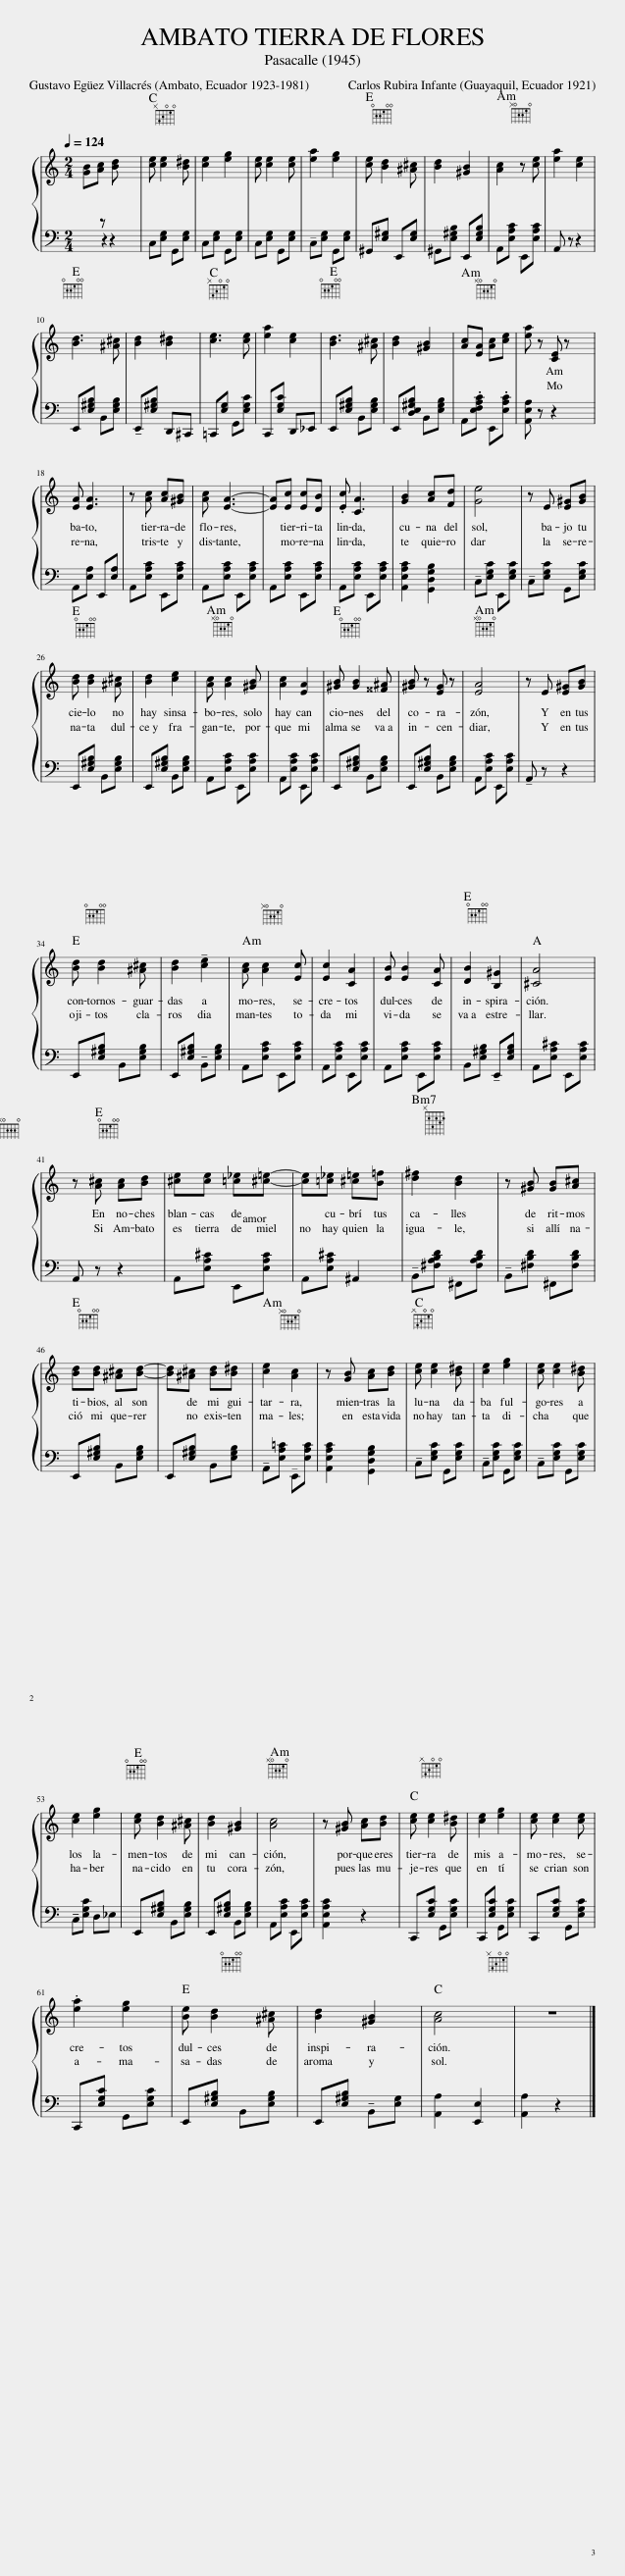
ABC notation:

X:1
%%score { 1 | 2 }
L:1/8
Q:1/4=124
M:2/4
I:linebreak $
K:C
V:1 treble
V:2 bass
V:1
 [GB][Ac] [Bd] z | [ce] [ce]2 [B^d] | [ce]2 [eg]2 | [ce] [ce]2 [ce] | [ea]2 [eg]2 | %5
 [ce] [Bd]2 [^A^c] | [Bd]2 [^GB]2 | [Ac]2 z [ce] | [ea]2 [ce]2 |$ [Bd]3 [^A^c] | %10
 [Bd]2 [B^d]2 | [ce]3 [ce] | [ea]2 [ce]2 | [Bd]3 [^A^c] | [Bd]2 [^GB]2 | %15
 [Ac][EA] [Ac][ce] | [ea] z [CE] z |$ [EA] [EA]3 | z [Ac] [Ac][^GB] | [Ac] [EA]3- | %20
 [EA][Ec] [Ec][DB] | .[Ec] [CA]3 | [GB]2 [Ac][Fd] | [Ge]4 | z E [E^G][GB] |$ %25
 [Bd] [Bd]2 [^A^c] | [Bd]2 [ce]2 | [Ac] [Ac]2 [^GB] | [Ac]2 [EA]2 | [^GB] [GB]2 [^^F^A] | %30
 [^GB] z [EG] z | [EA]4 | z E [E^G][GB] |$ [Bd] [Bd]2 [^A^c] | [Bd]2 !tenuto![ce]2 | %35
 [Ac] [Ac]2 [Ec] | [Ec]2 [CA]2 | [EB] [EB]2 [CA] | [DB]2 [B,^G]2 | [^CA]4 |$ %40
 z [A^c] [Ac][Bd] | [^ce][ce] [=c_e][^c=e]- | [ce][=c_e] [^c=e][B=f] | [d^f]2 [Bd]2 | z [^GB] [GB][A^c] |$ %45
 [Bd][Bd] [^A^c][Bd]- | [Bd][^A^c] [Bd][B^d] | [ce]2 [Ac]2 | z [GB] [Ac][Bd] | [ce] [ce]2 [B^d] | %50
 [ce]2 [eg]2 | [ce] [ce]2 [B^d] |$ [ce]2 [eg]2 | [ce] [Bd]2 [^A^c] | [Bd]2 [^GB]2 | %55
 [Ac]4 | z [^GB] [Ac][Bd] | [ce] [ce]2 [B^d] | [ce]2 [eg]2 | [ce] [ce]2 [ce] |$ %60
 .[ea]2 [eg]2 | [Be] [Bd]2 [^A^c] | [Bd]2 [^GB]2 | [Ac]4 | z4 |] %65
V:2
 z2 z2 | C,[E,G,] G,,[E,G,] | C,[E,G,] G,,[E,G,] | C,[E,G,] G,,[E,G,] | !tenuto!C,[E,G,] G,,[E,G,] | %5
 ^G,,[E,^G,] E,,[E,G,] | ^G,,[E,^G,B,] E,,[E,G,B,] | A,,[E,A,C] E,,[E,A,C] | A,, z z2 |$ E,,[E,^G,B,] B,,[E,G,B,] | %10
 !tenuto!E,,[E,^G,B,] D,,^C,, | =C,,[E,G,] G,,[E,G,C] | C,,[E,G,C] D,,_E,, | E,,[E,^G,B,] B,,[E,G,B,] | E,,[D,E,^G,B,] B,,[E,G,B,] | %15
 A,,.[E,F,A,C] E,,.[E,A,C] | [A,,E,A,] z z2 |$ A,,[E,A,] E,,[E,A,] | A,,[E,A,C] E,,[E,A,C] | A,,[E,A,C] E,,[E,A,C] | %20
 A,,[E,A,C] E,,[E,A,C] | A,,[E,A,C] E,,[E,A,C] | [A,,E,A,C]2 [G,,D,G,B,]2 | !tenuto!C,[E,G,C] E,,[E,G,C] | !tenuto!C,[E,G,C] G,,[E,G,C] |$ %25
 E,,[E,^G,B,] B,,[E,G,B,] | E,,[E,^G,B,] B,,[E,G,B,] | A,,[E,A,C] E,,[E,A,C] | A,,[E,A,C] E,,[E,A,C] | E,,[E,^G,B,] B,,[E,G,B,] | %30
 E,,[E,^G,B,] B,,[E,G,B,] | A,,[E,A,C] E,,[E,A,C] | !tenuto!A,, z z2 |$ E,,[E,^G,B,] B,,[E,G,B,] | E,,[E,^G,B,] !tenuto!B,,[E,G,B,] | %35
 A,,[E,A,C] E,,[E,A,C] | A,,[E,A,C] E,,[E,A,C] | A,,[E,A,C] E,,[E,A,C] | B,,[E,^G,B,] !tenuto!E,,[E,G,B,] | A,,[E,A,^C] E,,[E,A,C] |$ %40
 A,, z z2 | A,,[E,A,^C] E,,[E,A,C] | A,,[E,A,^C] ^A,,2 | !tenuto!B,,[^F,A,B,D] ^F,,[F,A,B,D] | !tenuto!B,,[^F,B,D] ^F,,[F,B,D] |$ %45
 E,,[E,^G,B,] B,,[E,G,B,] | E,,[E,^G,B,] B,,[E,G,B,] | !tenuto!A,,[E,A,=C] !tenuto!E,,[E,A,C] | [A,,E,A,C]2 [G,,D,G,B,]2 | !tenuto!C,[E,G,C] G,,[E,G,C] | %50
 !tenuto!C,[E,G,C] G,,[E,G,C] | !tenuto!C,[E,G,C] G,,[E,G,C] |$ !tenuto!C,[E,G,C] D,_E, | E,,[E,^G,B,] B,,[E,G,B,] | E,,[E,^G,B,] B,,[E,G,B,] | %55
 A,,[E,A,C] E,,[E,A,C] | [A,,E,A,C]2 z2 | C,,[E,G,C] G,,[E,G,C] | C,,[E,G,C] G,,[E,G,C] | C,,[E,G,C] G,,[E,G,C] |$ %60
 C,,[E,G,C] G,,[E,G,C] | E,,[E,^G,B,] B,,[E,G,B,] | E,,[E,^G,B,] !tenuto!B,,[E,G,] | [A,,A,]2 [E,,E,]2 | [A,,A,]2 z2 |] %65
